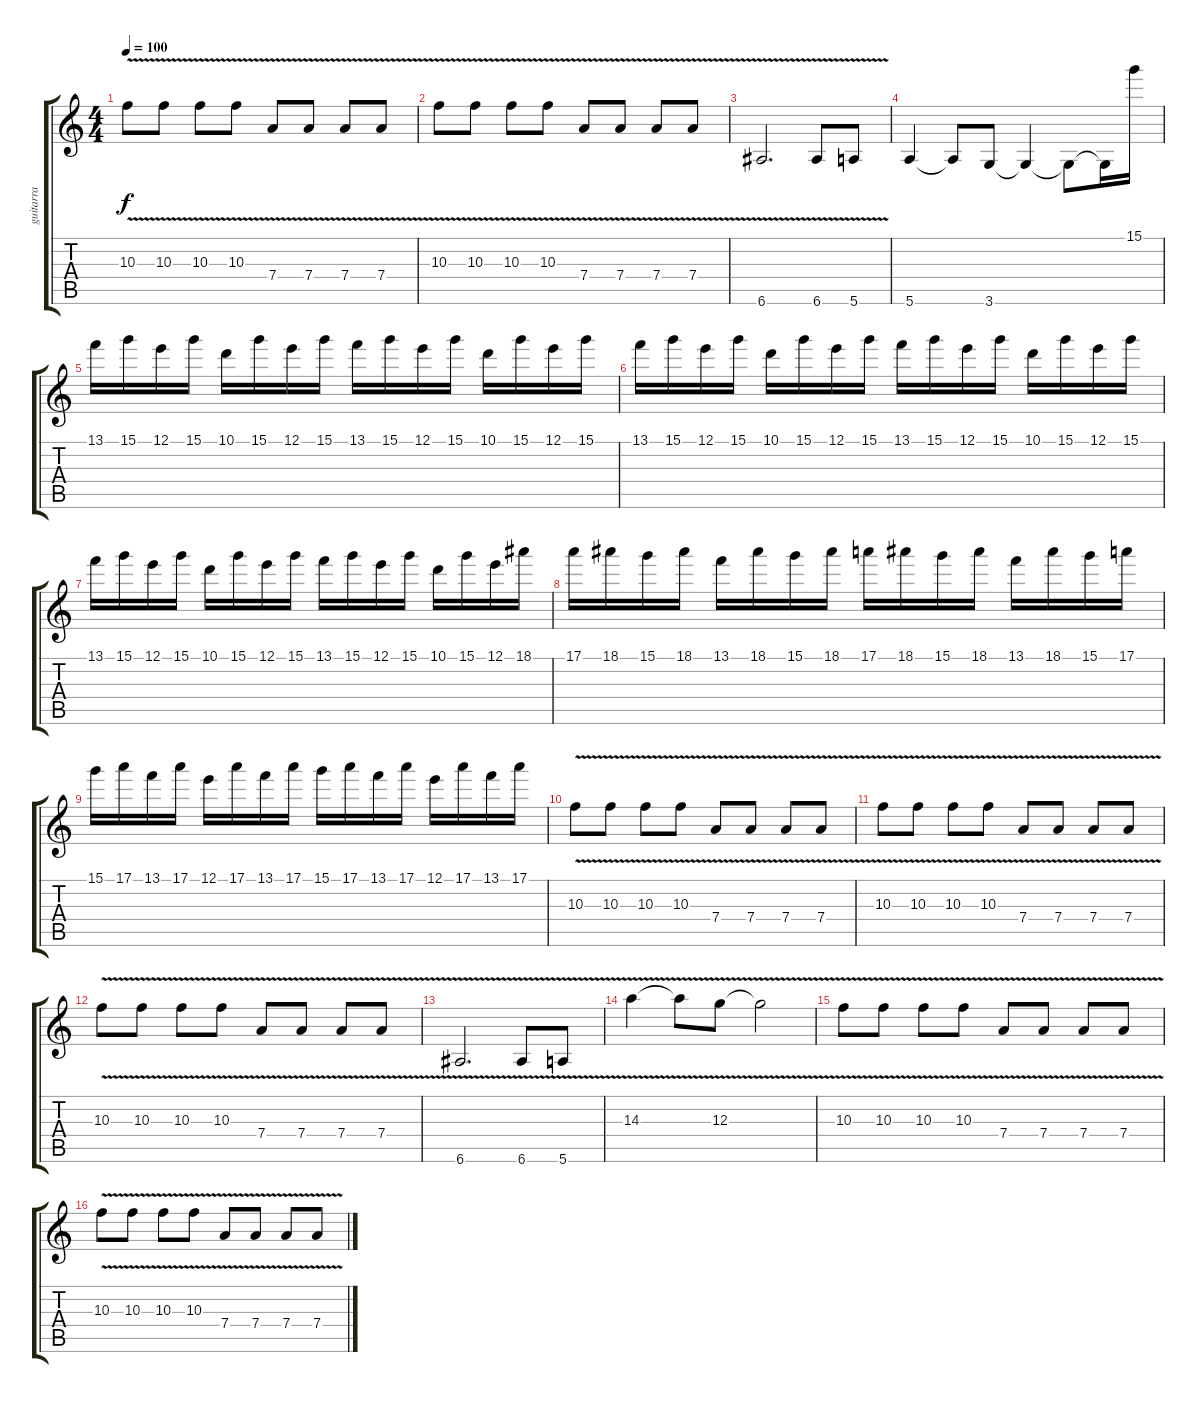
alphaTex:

\track ("guitarra" "guitarra") {instrument overdrivenguitar}
\staff {score tabs}
\tuning (E4 B3 G3 D3 A2 E2) {hide}
\ts (4 4)
\tempo 100
\clef g2
\ks c
10.3{v}.8{dy f} 10.3{v}.8 10.3{v}.8 10.3{v}.8 7.4{v}.8 7.4{v}.8 7.4{v}.8 7.4{v}.8 |
10.3{v}.8 10.3{v}.8 10.3{v}.8 10.3{v}.8 7.4{v}.8 7.4{v}.8 7.4{v}.8 7.4{v}.8 |
6.6{v}.2{d} 6.6{v}.8 5.6{v}.8 |
5.6.4 5.6{t}.8 3.6.8 3.6{t}.4 3.6{t}.8 3.6{t}.16 15.1.16{volume 14} |
13.1.16 15.1.16 12.1.16 15.1.16 10.1.16 15.1.16 12.1.16 15.1.16 13.1.16 15.1.16 12.1.16 15.1.16 10.1.16 15.1.16 12.1.16 15.1.16 |
13.1.16 15.1.16 12.1.16 15.1.16 10.1.16 15.1.16 12.1.16 15.1.16 13.1.16 15.1.16 12.1.16 15.1.16 10.1.16 15.1.16 12.1.16 15.1.16 |
13.1.16 15.1.16 12.1.16 15.1.16 10.1.16 15.1.16 12.1.16 15.1.16 13.1.16 15.1.16 12.1.16 15.1.16 10.1.16 15.1.16 12.1.16 18.1.16 |
17.1.16 18.1.16 15.1.16 18.1.16 13.1.16 18.1.16 15.1.16 18.1.16 17.1.16 18.1.16 15.1.16 18.1.16 13.1.16 18.1.16 15.1.16 17.1.16 |
15.1.16 17.1.16 13.1.16 17.1.16 12.1.16 17.1.16 13.1.16 17.1.16 15.1.16 17.1.16 13.1.16 17.1.16 12.1.16 17.1.16 13.1.16 17.1.16 |
10.3{v}.8 10.3{v}.8 10.3{v}.8 10.3{v}.8 7.4{v}.8 7.4{v}.8 7.4{v}.8 7.4{v}.8 |
10.3{v}.8 10.3{v}.8 10.3{v}.8 10.3{v}.8 7.4{v}.8 7.4{v}.8 7.4{v}.8 7.4{v}.8 |
10.3{v}.8 10.3{v}.8 10.3{v}.8 10.3{v}.8 7.4{v}.8 7.4{v}.8 7.4{v}.8 7.4{v}.8 |
6.6{v}.2{d} 6.6{v}.8 5.6{v}.8 |
14.3{v}.4 14.3{t}.8 12.3{v}.8 12.3{t}.2 |
10.3{v}.8 10.3{v}.8 10.3{v}.8 10.3{v}.8 7.4{v}.8 7.4{v}.8 7.4{v}.8 7.4{v}.8 |
10.3{v}.8 10.3{v}.8 10.3{v}.8 10.3{v}.8 7.4{v}.8 7.4{v}.8 7.4{v}.8 7.4{v}.8
